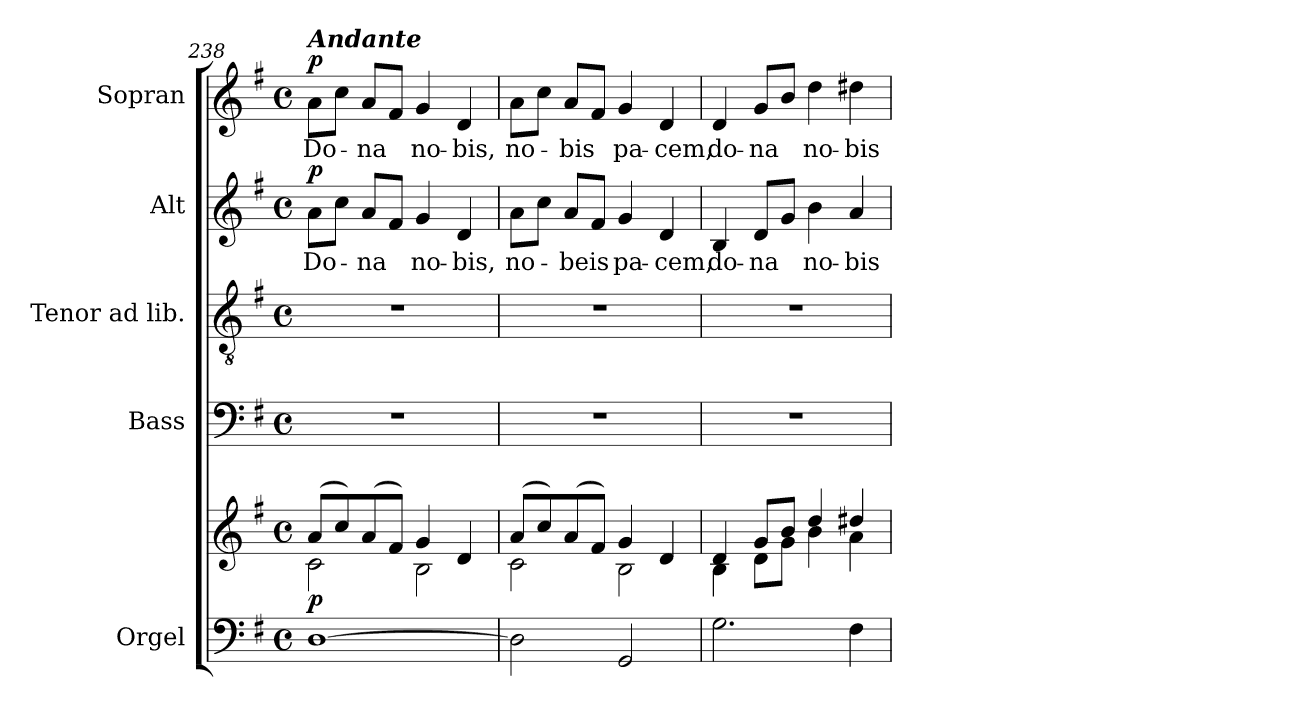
**kern	**kern	**dynam	**kern	**kern	**kern	**text	**dynam	**kern	**text	**dynam
*part5	*part5	*part5	*part4	*part3	*part2	*part2	*part2	*part1	*part1	*part1
*staff6	*staff5	*staff5/6	*staff4	*staff3	*staff2	*staff2	*staff2	*staff1	*staff1	*staff1
*I"Orgel	*	*	*I"Bass	*I"Tenor ad lib.	*I"Alt	*	*	*I"Sopran	*	*
*I'Org.	*	*	*I'B.	*I'T.	*I'A.	*	*	*I'S.	*	*
*clefF4	*clefG2	*	*clefF4	*clefGv2	*clefG2	*	*	*clefG2	*	*
*k[f#]	*k[f#]	*	*k[f#]	*k[f#]	*k[f#]	*	*	*k[f#]	*	*
*G:	*G:	*	*G:	*G:	*G:	*	*	*G:	*	*
*M4/4	*M4/4	*	*M4/4	*M4/4	*M4/4	*	*	*M4/4	*	*
*met(c)	*met(c)	*	*met(c)	*met(c)	*met(c)	*	*	*met(c)	*	*
=238	=238	=238	=238	=238	=238	=238	=238	=238	=238	=238
*	*^	*	*	*	*	*	*	*	*	*
!	!	!	!	!	!	!	!	!	!LO:TX:a:Bi:t=Andante	!	!
!	!	!	!LO:DY:b	!	!	!	!LO:LY:b	!LO:DY:a	!	!LO:LY:b	!LO:DY:b
[1D	(<8a/L	2c\	p	1r	1r	8a\L	Do-	p	8a\L	Do-	p
.	8cc/)	.	.	.	.	8cc\J	.	.	8cc\J	.	.
!	!	!	!	!	!	!	!LO:LY:b	!	!	!LO:LY:b	!
.	(<8a/	.	.	.	.	8a/L	-na	.	8a/L	-na	.
.	8f#/J)	.	.	.	.	8f#/J	.	.	8f#/J	.	.
!	!	!	!	!	!	!	!LO:LY:b	!	!	!LO:LY:b	!
.	4g/	2B\	.	.	.	4g/	no-	.	4g/	no-	.
!	!	!	!	!	!	!	!LO:LY:b	!	!	!LO:LY:b	!
.	4d/	.	.	.	.	4d/	-bis,	.	4d/	-bis,	.
=239	=239	=239	=239	=239	=239	=239	=239	=239	=239	=239	=239
!	!	!	!	!	!	!	!LO:LY:b	!	!	!LO:LY:b	!
2D\]	(<8a/L	2c\	.	1r	1r	8a\L	no-	.	8a\L	no-	.
.	8cc/)	.	.	.	.	8cc\J	.	.	8cc\J	.	.
!	!	!	!	!	!	!	!LO:LY:b	!	!	!LO:LY:b	!
.	(<8a/	.	.	.	.	8a/L	-beis	.	8a/L	-bis	.
.	8f#/J)	.	.	.	.	8f#/J	.	.	8f#/J	.	.
!	!	!	!	!	!	!	!LO:LY:b	!	!	!LO:LY:b	!
2GG/	4g/	2B\	.	.	.	4g/	pa-	.	4g/	pa-	.
!	!	!	!	!	!	!	!LO:LY:b	!	!	!LO:LY:b	!
.	4d/	.	.	.	.	4d/	-cem,	.	4d/	-cem,	.
!!LO:PB:g=z
=240	=240	=240	=240	=240	=240	=240	=240	=240	=240	=240	=240
!	!	!	!	!	!	!	!LO:LY:b	!	!	!LO:LY:b	!
2.G\	4d/	4B\	.	1r	1r	4B/	do-	.	4d/	do-	.
!	!	!	!	!	!	!	!LO:LY:b	!	!	!LO:LY:b	!
.	8g/L	8d\L	.	.	.	8d/L	-na	.	8g/L	-na	.
.	8b/J	8g\J	.	.	.	8g/J	.	.	8b/J	.	.
!	!	!	!	!	!	!	!LO:LY:b	!	!	!LO:LY:b	!
.	4dd/	4b\	.	.	.	4b\	no-	.	4dd\	no-	.
!	!	!	!	!	!	!	!LO:LY:b	!	!	!LO:LY:b	!
4F#\	4dd#X/	4a\	.	.	.	4a/	-bis	.	4dd#X\	-bis	.
*	*v	*v	*	*	*	*	*	*	*	*	*
=	=	=	=	=	=	=	=	=	=	=
*-	*-	*-	*-	*-	*-	*-	*-	*-	*-	*-
